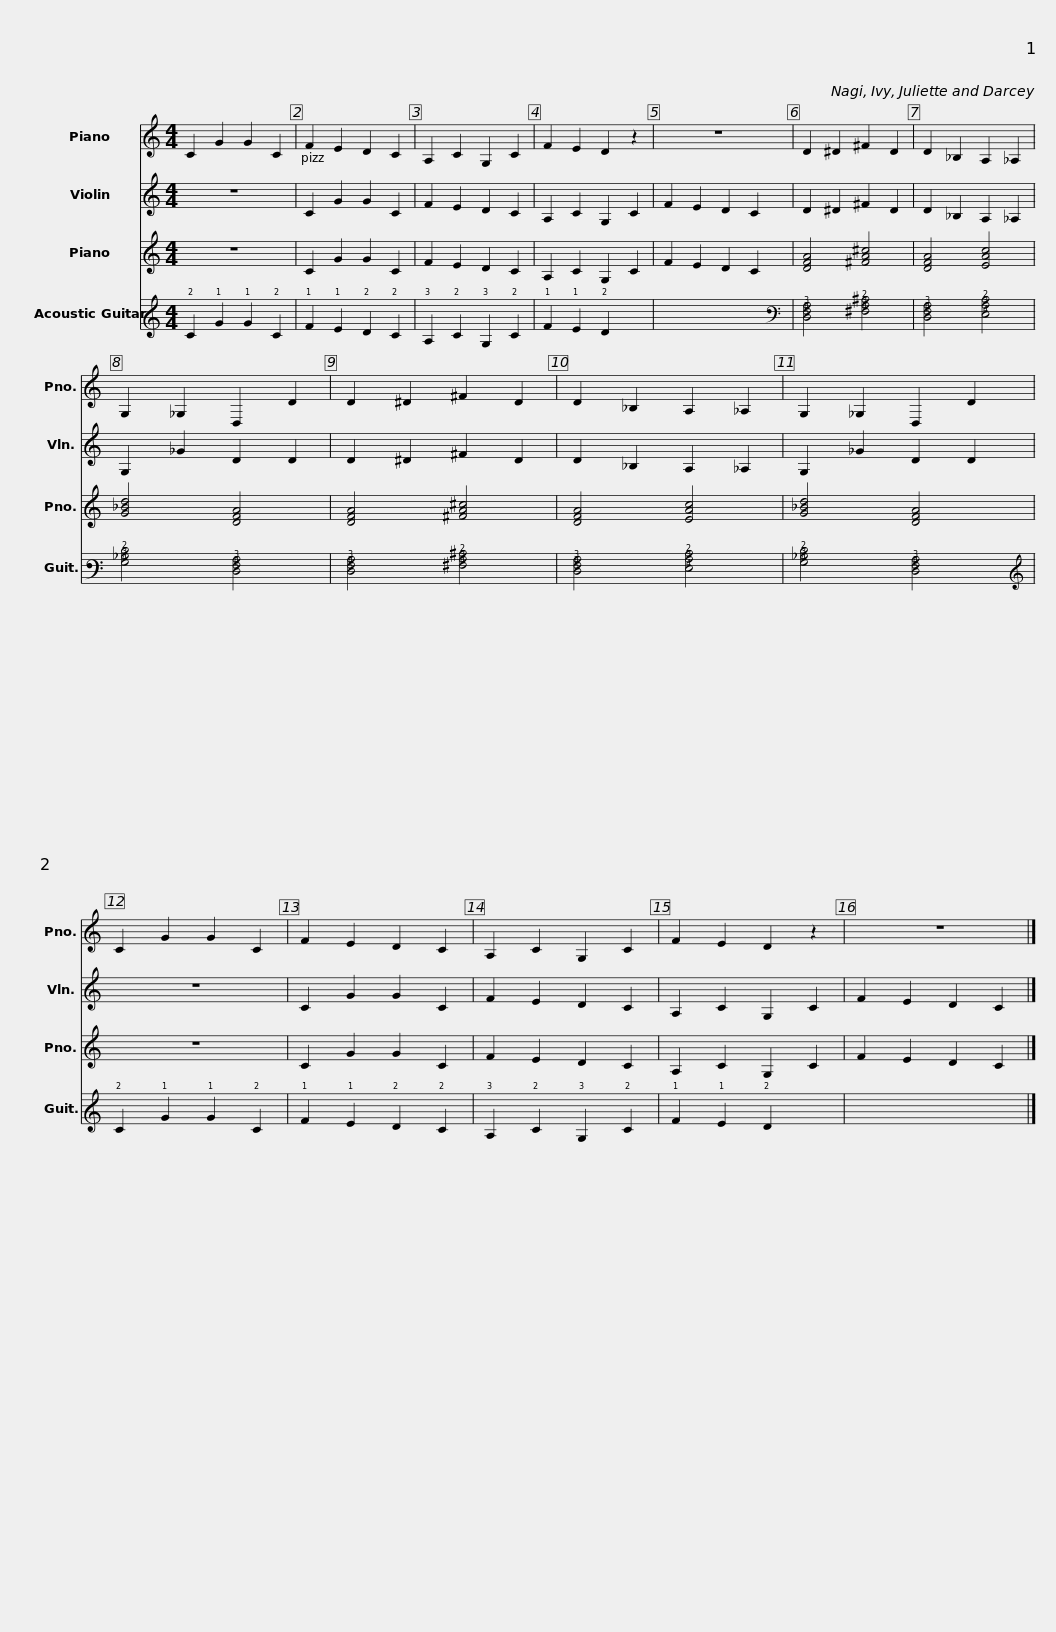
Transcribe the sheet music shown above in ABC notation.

X:1
%%score 1 2 3 4
L:1/8
M:4/4
I:linebreak $
K:C
V:1 treble
V:2 treble
V:3 treble
V:4 tab stafflines=6 strings="E2,A2,D3,G3,B3,E4 nostems"
V:1
 C2 G2 G2 C2 | F2 E2 D2 C2 | A,2 C2 G,2 C2 | F2 E2 D2 z2 | z8 | %5
 D2 ^D2 ^F2 D2 |$ D2 _B,2 A,2 _A,2 | G,2 _G,2 D,2 D2 | D2 ^D2 ^F2 D2 | D2 _B,2 A,2 _A,2 | %10
 G,2 _G,2 D,2 D2 | C2 G2 G2 C2 | F2 E2 D2 C2 |$ A,2 C2 G,2 C2 | F2 E2 D2 z2 | %15
 z8 |] %16
V:2
 z8 | C2 G2 G2 C2 | F2 E2 D2 C2 | A,2 C2 G,2 C2 | F2 E2 D2 C2 | %5
 D2 ^D2 ^F2 D2 |$ D2 _B,2 A,2 _A,2 | G,2 _G2 D2 D2 | D2 ^D2 ^F2 D2 | D2 _B,2 A,2 _A,2 | %10
 G,2 _G2 D2 D2 | z8 | C2 G2 G2 C2 |$ F2 E2 D2 C2 | A,2 C2 G,2 C2 | %15
 F2 E2 D2 C2 |] %16
V:3
 z8 | C2 G2 G2 C2 | F2 E2 D2 C2 | A,2 C2 G,2 C2 | F2 E2 D2 C2 | %5
 [DFA]4 [^FA^c]4 |$ [DFA]4 [EAc]4 | [G_Bd]4 [DFA]4 | [DFA]4 [^FA^c]4 | [DFA]4 [EAc]4 | %10
 [G_Bd]4 [DFA]4 | z8 | C2 G2 G2 C2 |$ F2 E2 D2 C2 | A,2 C2 G,2 C2 | %15
 F2 E2 D2 C2 |] %16
V:4
 !2!C2 !1!G2 !1!G2 !2!C2 | !1!F2 !1!E2 !2!D2 !2!C2 | !3!A,2 !2!C2 !3!G,2 !2!C2 | !1!F2 !1!E2 !2!D2 x2 | x8 | %5
 [!5!D,!4!F,!3!A,]4 [!4!^F,!3!A,!2!^C]4 |$ [!5!D,!4!F,!3!A,]4 [!4!E,!3!A,!2!C]4 | [!4!G,!3!_B,!2!D]4 [!5!D,!4!F,!3!A,]4 | [!5!D,!4!F,!3!A,]4 [!4!^F,!3!A,!2!^C]4 | [!5!D,!4!F,!3!A,]4 [!4!E,!3!A,!2!C]4 | %10
 [!4!G,!3!_B,!2!D]4 [!5!D,!4!F,!3!A,]4 | !2!C2 !1!G2 !1!G2 !2!C2 | !1!F2 !1!E2 !2!D2 !2!C2 |$ !3!A,2 !2!C2 !3!G,2 !2!C2 | !1!F2 !1!E2 !2!D2 x2 | %15
 x8 |] %16
